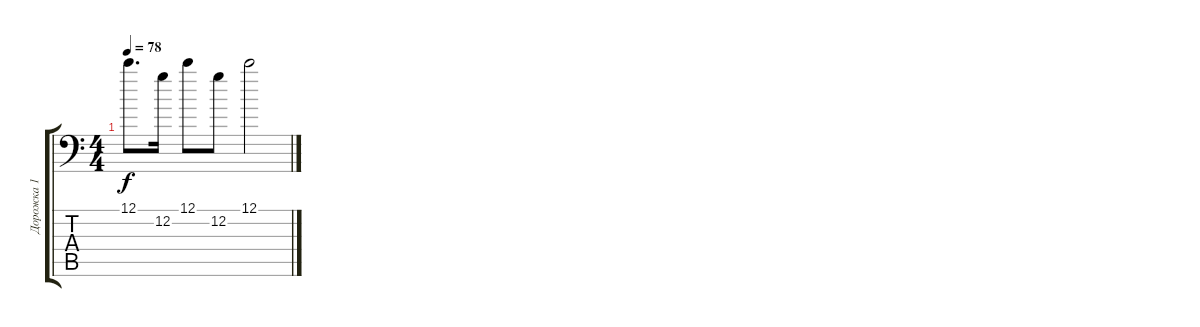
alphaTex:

\track ("Дорожка 1" "Дорожка 1") {instrument acousticguitarsteel}
\staff {score tabs}
\tuning (C4 G3 Eb3 Bb2 F2 Bb1) {hide}
\ts (4 4)
\tempo 78
\clef f4
\ks c
12.1.8{d dy f} 12.2.16 12.1.8 12.2.8 12.1.2
